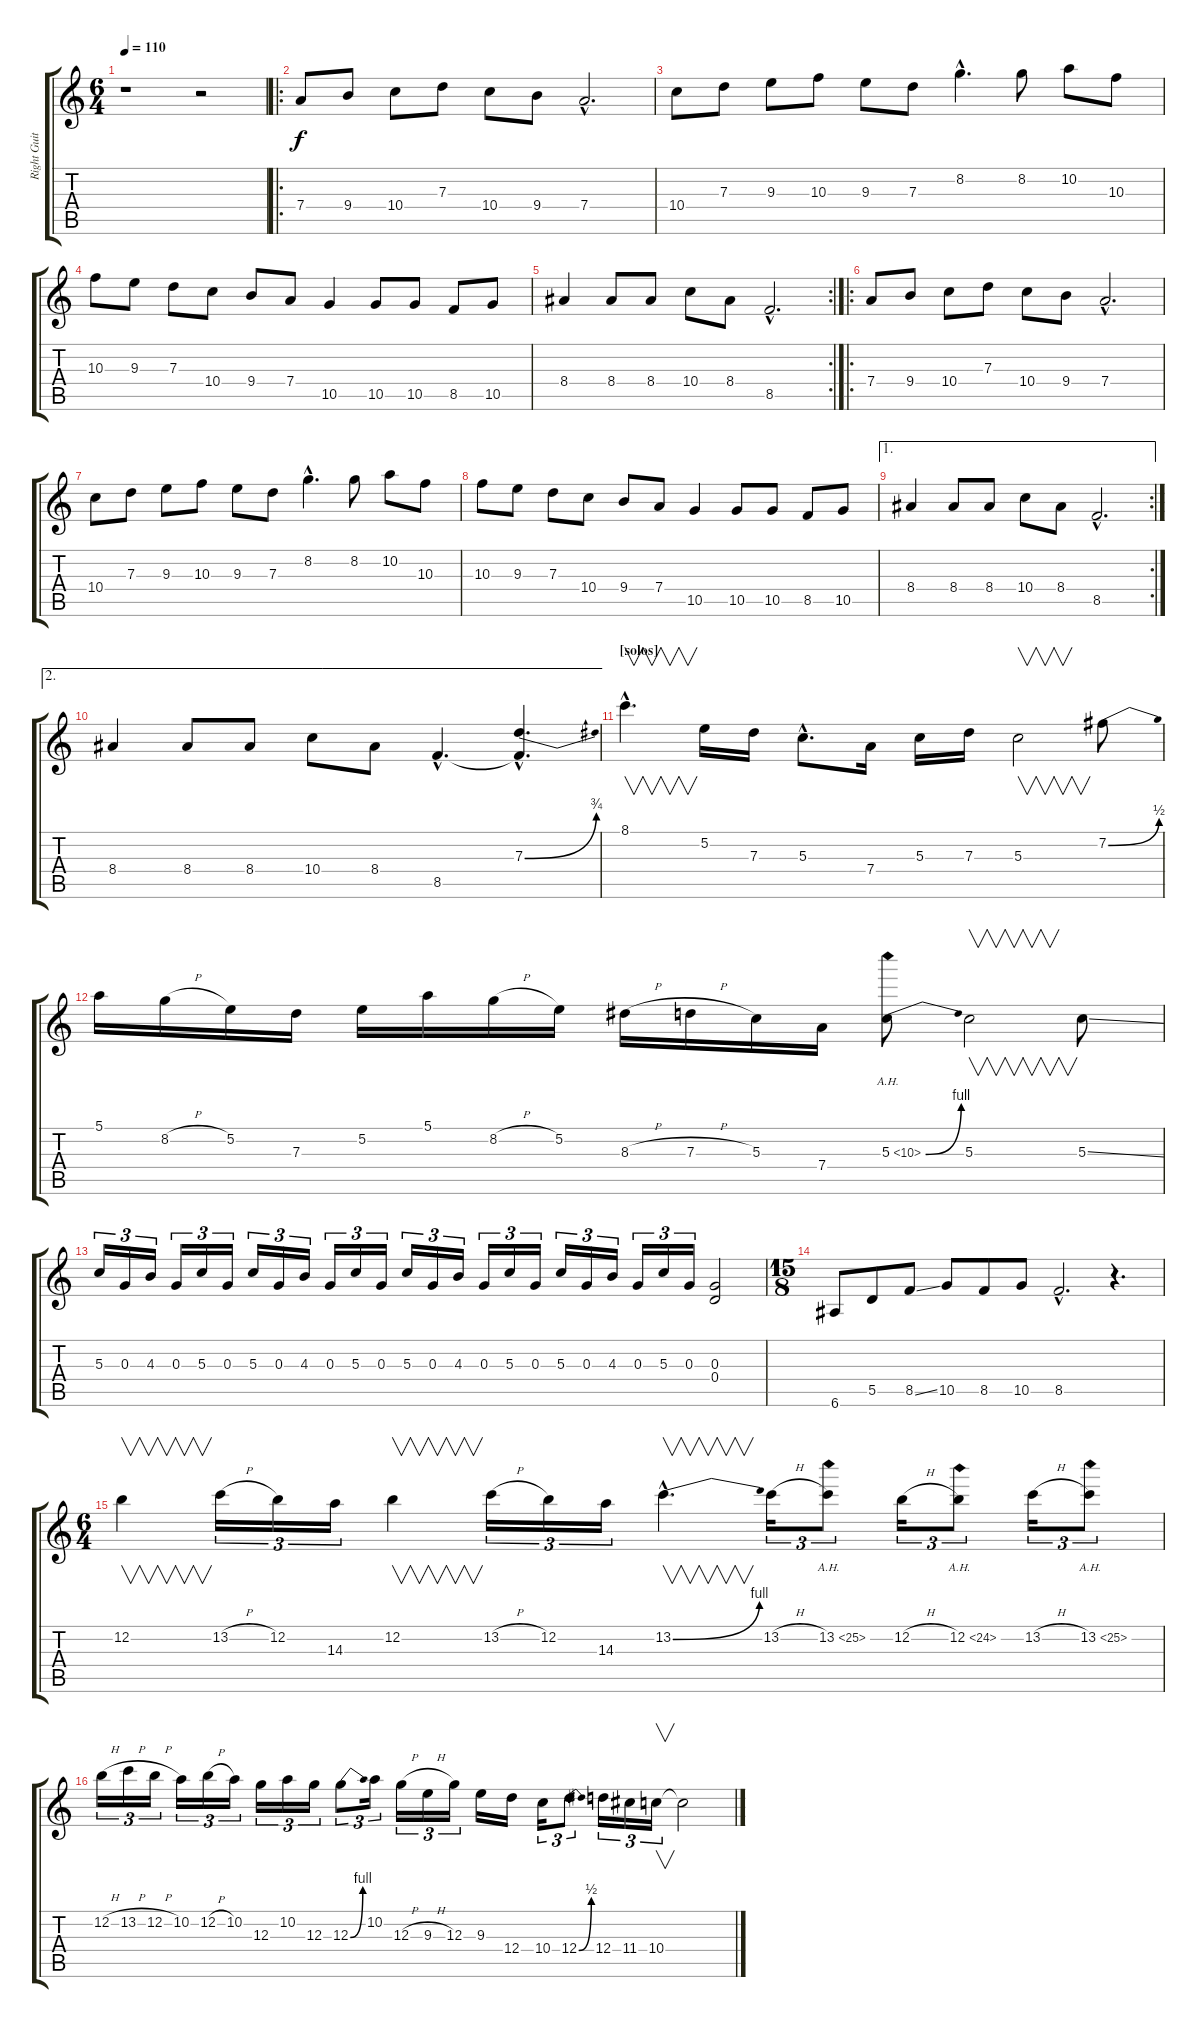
\track ("Right Guitar" "Right Guit") {instrument distortionguitar}
\staff {score tabs}
\tuning (E4 B3 G3 D3 A2 E2) {hide}
\ts (6 4)
\tempo 110
\clef g2
\ks c
r.1{dy f} r.2 |
\ro
7.4.8 9.4.8 10.4.8 7.3.8 10.4.8 9.4.8 7.4{hac}.2{d} |
10.4.8 7.3.8 9.3.8 10.3.8 9.3.8 7.3.8 8.2{hac}.4{d} 8.2.8 10.2.8 10.3.8 |
10.3.8 9.3.8 7.3.8 10.4.8 9.4.8 7.4.8 10.5.4 10.5.8 10.5.8 8.5.8 10.5.8 |
\rc 2
8.4.4 8.4.8 8.4.8 10.4.8 8.4.8 8.5{hac}.2{d} |
\ro
7.4.8 9.4.8 10.4.8 7.3.8 10.4.8 9.4.8 7.4{hac}.2{d} |
10.4.8 7.3.8 9.3.8 10.3.8 9.3.8 7.3.8 8.2{hac}.4{d} 8.2.8 10.2.8 10.3.8 |
10.3.8 9.3.8 7.3.8 10.4.8 9.4.8 7.4.8 10.5.4 10.5.8 10.5.8 8.5.8 10.5.8 |
\ae 1
\rc 2
8.4.4 8.4.8 8.4.8 10.4.8 8.4.8 8.5{hac}.2{d} |
\ae 2
8.4.4 8.4.8 8.4.8 10.4.8 8.4.8 8.5{hac}.4{d} (7.3{be (bend 0 0 60 3) hac} 8.5{hac t}).4{d volume 16} |
\section ("" "[solos]")
8.1{hac}.4{v d} 5.2.16 7.3.16 5.3{hac}.8{d} 7.4.16 5.3.16 7.3.16 5.3.2{v} 7.2{be (bend 0 0 60 2)}.8 |
5.1.16 8.2{h}.16 5.2.16 7.3.16 5.2.16 5.1.16 8.2{h}.16 5.2.16 8.3{h}.16 7.3{h}.16 5.3.16 7.4.16 5.3{be (bend 0 0 60 4) ah 5}.8 5.3.2{v} 5.3{ss}.8 |
5.3.16{tu (3 2)} 0.3.16{tu (3 2)} 4.3.16{tu (3 2)} 0.3.16{tu (3 2)} 5.3.16{tu (3 2)} 0.3.16{tu (3 2)} 5.3.16{tu (3 2)} 0.3.16{tu (3 2)} 4.3.16{tu (3 2)} 0.3.16{tu (3 2)} 5.3.16{tu (3 2)} 0.3.16{tu (3 2)} 5.3.16{tu (3 2)} 0.3.16{tu (3 2)} 4.3.16{tu (3 2)} 0.3.16{tu (3 2)} 5.3.16{tu (3 2)} 0.3.16{tu (3 2)} 5.3.16{tu (3 2)} 0.3.16{tu (3 2)} 4.3.16{tu (3 2)} 0.3.16{tu (3 2)} 5.3.16{tu (3 2)} 0.3.16{tu (3 2)} (0.3 0.4).2 |
\ts (15 8)
6.6.8 5.5.8 8.5{ss}.8 10.5.8 8.5.8 10.5.8 8.5{hac}.2{d} r.4{d} |
\ts (6 4)
12.2.4{v} 13.2{h}.16{tu (3 2)} 12.2.16{tu (3 2)} 14.3.16{tu (3 2)} 12.2.4{v} 13.2{h}.16{tu (3 2)} 12.2.16{tu (3 2)} 14.3.16{tu (3 2)} 13.2{be (bend 0 0 60 4) hac}.4{v d} 13.2{h}.16{tu (3 2)} 13.2{ah 12}.8{tu (3 2)} 12.2{h}.16{tu (3 2)} 12.2{ah 12}.8{tu (3 2)} 13.2{h}.16{tu (3 2)} 13.2{ah 12}.8{tu (3 2)} |
12.2{h}.16{tu (3 2)} 13.2{h}.16{tu (3 2)} 12.2{h}.16{tu (3 2)} 10.2.16{tu (3 2)} 12.2{h}.16{tu (3 2)} 10.2.16{tu (3 2)} 12.3.16{tu (3 2)} 10.2.16{tu (3 2)} 12.3.16{tu (3 2)} 12.3{be (bend 0 0 60 4)}.8{tu (3 2)} 10.2.16{tu (3 2)} 12.3{h}.16{tu (3 2)} 9.3{h}.16{tu (3 2)} 12.3.16{tu (3 2)} 9.3.16 12.4.16 10.4.16{tu (3 2)} 12.4{be (bend 0 0 60 2)}.8{tu (3 2)} 12.4.16{tu (3 2)} 11.4.16{tu (3 2)} 10.4.16{v tu (3 2)} 10.4{t}.2
